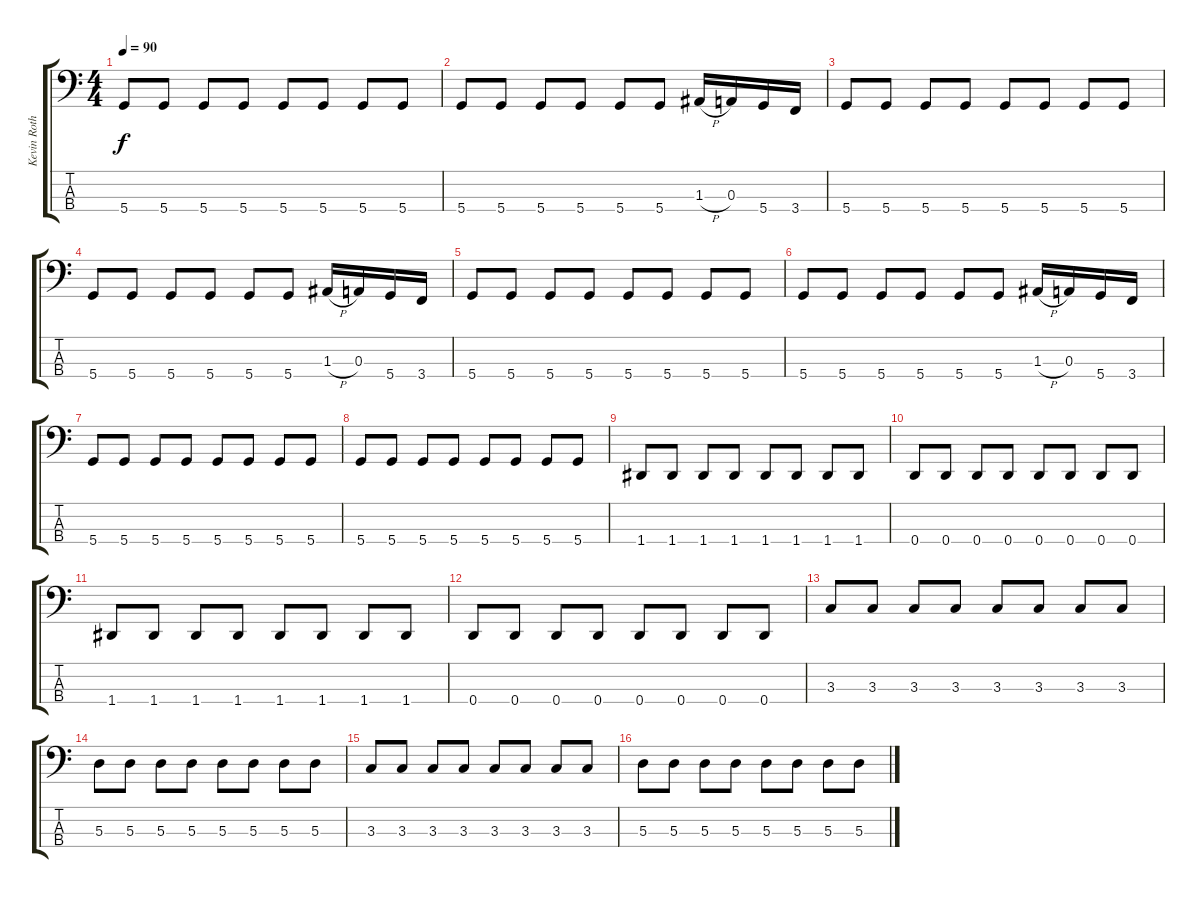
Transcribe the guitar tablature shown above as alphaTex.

\track ("Kevin Rothney" "Kevin Roth") {instrument electricbassfinger}
\staff {score tabs}
\tuning (G2 D2 A1 D1) {hide}
\ts (4 4)
\tempo 90
\clef f4
\ks c
5.4.8{dy f} 5.4.8 5.4.8 5.4.8 5.4.8 5.4.8 5.4.8 5.4.8 |
5.4.8 5.4.8 5.4.8 5.4.8 5.4.8 5.4.8 1.3{h}.16 0.3.16 5.4.16 3.4.16 |
5.4.8 5.4.8 5.4.8 5.4.8 5.4.8 5.4.8 5.4.8 5.4.8 |
5.4.8 5.4.8 5.4.8 5.4.8 5.4.8 5.4.8 1.3{h}.16 0.3.16 5.4.16 3.4.16 |
5.4.8 5.4.8 5.4.8 5.4.8 5.4.8 5.4.8 5.4.8 5.4.8 |
5.4.8 5.4.8 5.4.8 5.4.8 5.4.8 5.4.8 1.3{h}.16 0.3.16 5.4.16 3.4.16 |
5.4.8 5.4.8 5.4.8 5.4.8 5.4.8 5.4.8 5.4.8 5.4.8 |
5.4.8 5.4.8 5.4.8 5.4.8 5.4.8 5.4.8 5.4.8 5.4.8 |
1.4.8 1.4.8 1.4.8 1.4.8 1.4.8 1.4.8 1.4.8 1.4.8 |
0.4.8 0.4.8 0.4.8 0.4.8 0.4.8 0.4.8 0.4.8 0.4.8 |
1.4.8 1.4.8 1.4.8 1.4.8 1.4.8 1.4.8 1.4.8 1.4.8 |
0.4.8 0.4.8 0.4.8 0.4.8 0.4.8 0.4.8 0.4.8 0.4.8 |
3.3.8 3.3.8 3.3.8 3.3.8 3.3.8 3.3.8 3.3.8 3.3.8 |
5.3.8 5.3.8 5.3.8 5.3.8 5.3.8 5.3.8 5.3.8 5.3.8 |
3.3.8 3.3.8 3.3.8 3.3.8 3.3.8 3.3.8 3.3.8 3.3.8 |
5.3.8 5.3.8 5.3.8 5.3.8 5.3.8 5.3.8 5.3.8 5.3.8
